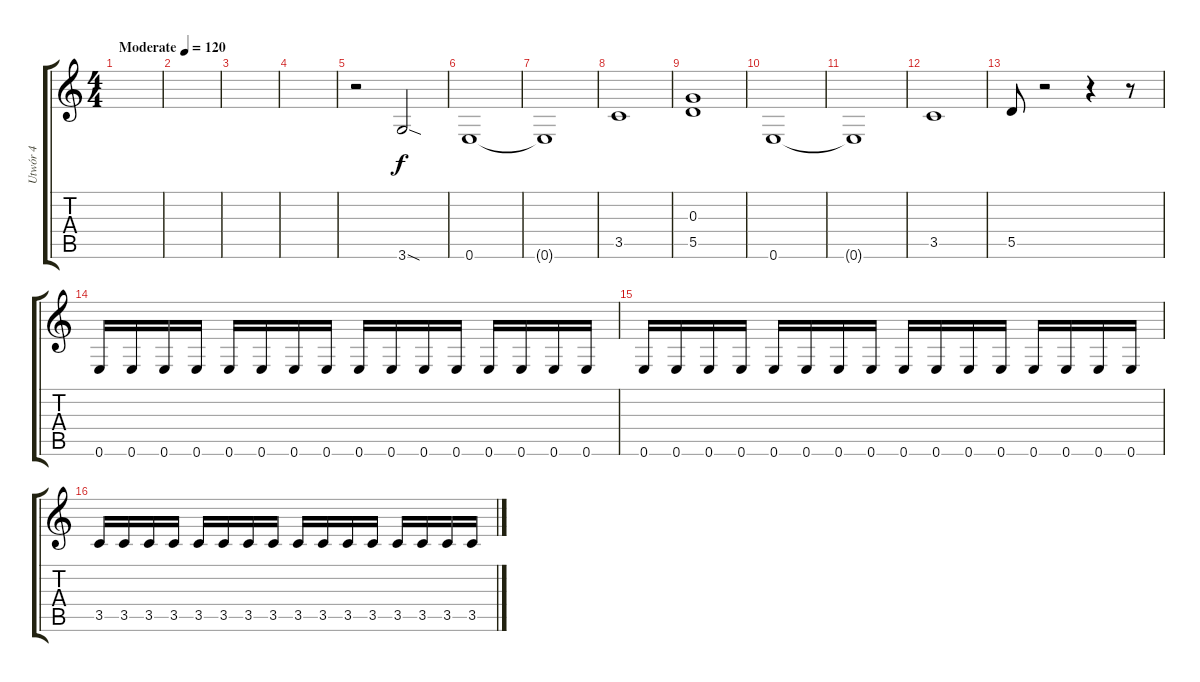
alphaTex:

\track ("Utwór 4" "Utwór 4") {instrument electricbassfinger}
\staff {score tabs}
\tuning (E4 B3 G3 D3 A2 E2) {hide}
\ts (4 4)
\tempo (120 "Moderate")
\clef g2
\ks c
|
|
|
|
r.2 3.6{sod}.2 |
0.6.1 |
0.6{t}.1 |
3.5.1 |
(0.3 5.5).1 |
0.6.1 |
0.6{t}.1 |
3.5.1 |
5.5.8 r.2 r.4 r.8 |
0.6.16 0.6.16 0.6.16 0.6.16 0.6.16 0.6.16 0.6.16 0.6.16 0.6.16 0.6.16 0.6.16 0.6.16 0.6.16 0.6.16 0.6.16 0.6.16 |
0.6.16 0.6.16 0.6.16 0.6.16 0.6.16 0.6.16 0.6.16 0.6.16 0.6.16 0.6.16 0.6.16 0.6.16 0.6.16 0.6.16 0.6.16 0.6.16 |
3.5.16 3.5.16 3.5.16 3.5.16 3.5.16 3.5.16 3.5.16 3.5.16 3.5.16 3.5.16 3.5.16 3.5.16 3.5.16 3.5.16 3.5.16 3.5.16
